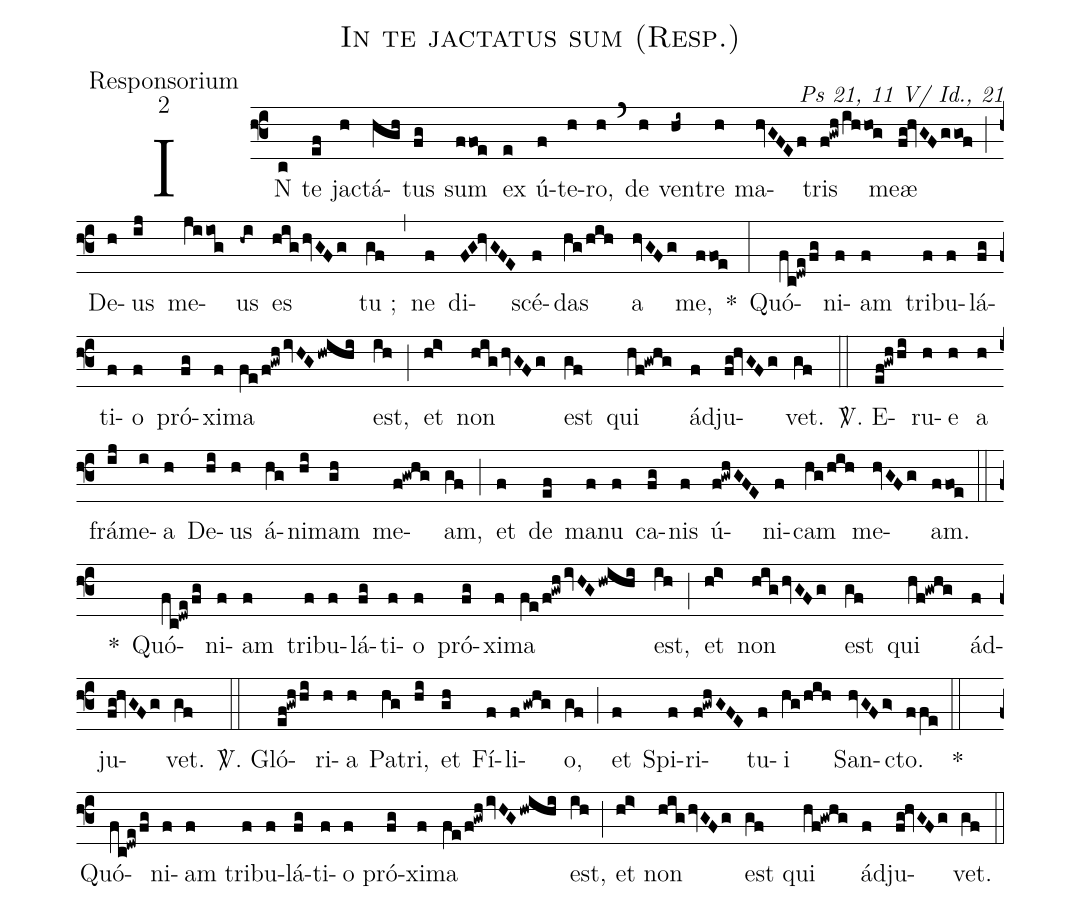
name:In te jactatus sum (Resp.);
office-part:Responsorium;
mode:2;
commentary:Ps 21, 11 V/ Id., 21;
%%
(f3)IN(c) te(ef) jac(h)tá(hgh)tus(fg) sum(ffoe) ex(e) ú(f)te(h)ro,(h) (`) de(h) ven(hi~)tre(h) ma(hvGFEf)tris(f!gwh/ihhog) m{eæ}(fg!hvGFggof) (;) De(h)us(ij) me(jiiog)us(-hi) es(highvGFg) tu ;(gf) (,) ne(f) di(FG!hvGFE)scé(f)das(hg/hih) a(hvGFg) me,(ffoe) *(:) Quó(fc!dwe/fg)ni(f)am(f) tri(f)bu(f)lá(fg)ti(f)o(f) pró(fg)xi(f)ma(fe/f!gwh/ivHG/hwihi) est,(ih) (;) et(hi>) non(highvGFg) est(gf) qui(hf!gwhg) ád(f)ju(fg!hvGFg)vet.(gf) (::)

<sp>V/</sp>. E(ef!gwhhi)ru(h)e(h) a(h) frá(ij)me(i)a(h) De(hi)us(h) á(hg)ni(hi)mam(gh) me(f!gwhg)am,(gf) (;) et(f) de(ef) ma(f)nu(f) ca(fg)nis(f) ú(f!gwhGFE)ni(f)cam(hg/hih) me(hvGFg)am.(ffoe) (::)
*() Quó(fc!dwe/fg)ni(f)am(f) tri(f)bu(f)lá(fg)ti(f)o(f) pró(fg)xi(f)ma(fe/f!gwh/ivHG/hwihi) est,(ih) (;) et(hi>) non(highvGFg) est(gf) qui(hf!gwhg) ád(f)ju(fg!hvGFg)vet.(gf) (::)

<sp>V/</sp>. Gló(ef!gwh/hi)ri(h)a(h) Pa(hg)tri,(hi) et(gh) Fí(f)li(fgwhg)o,(gf) (;)et(f) Spi(f)ri(f!gwhG!FE)tu(f)i(hg/hih) San(hvGFg>)cto.(ffe) (::)
*() Quó(fc!dwe/fg)ni(f)am(f) tri(f)bu(f)lá(fg)ti(f)o(f) pró(fg)xi(f)ma(fe/f!gwh/ivHG/hwihi) est,(ih) (;) et(hi>) non(highvGFg) est(gf) qui(hf!gwhg) ád(f)ju(fg!hvGFg)vet.(gf) (::)
